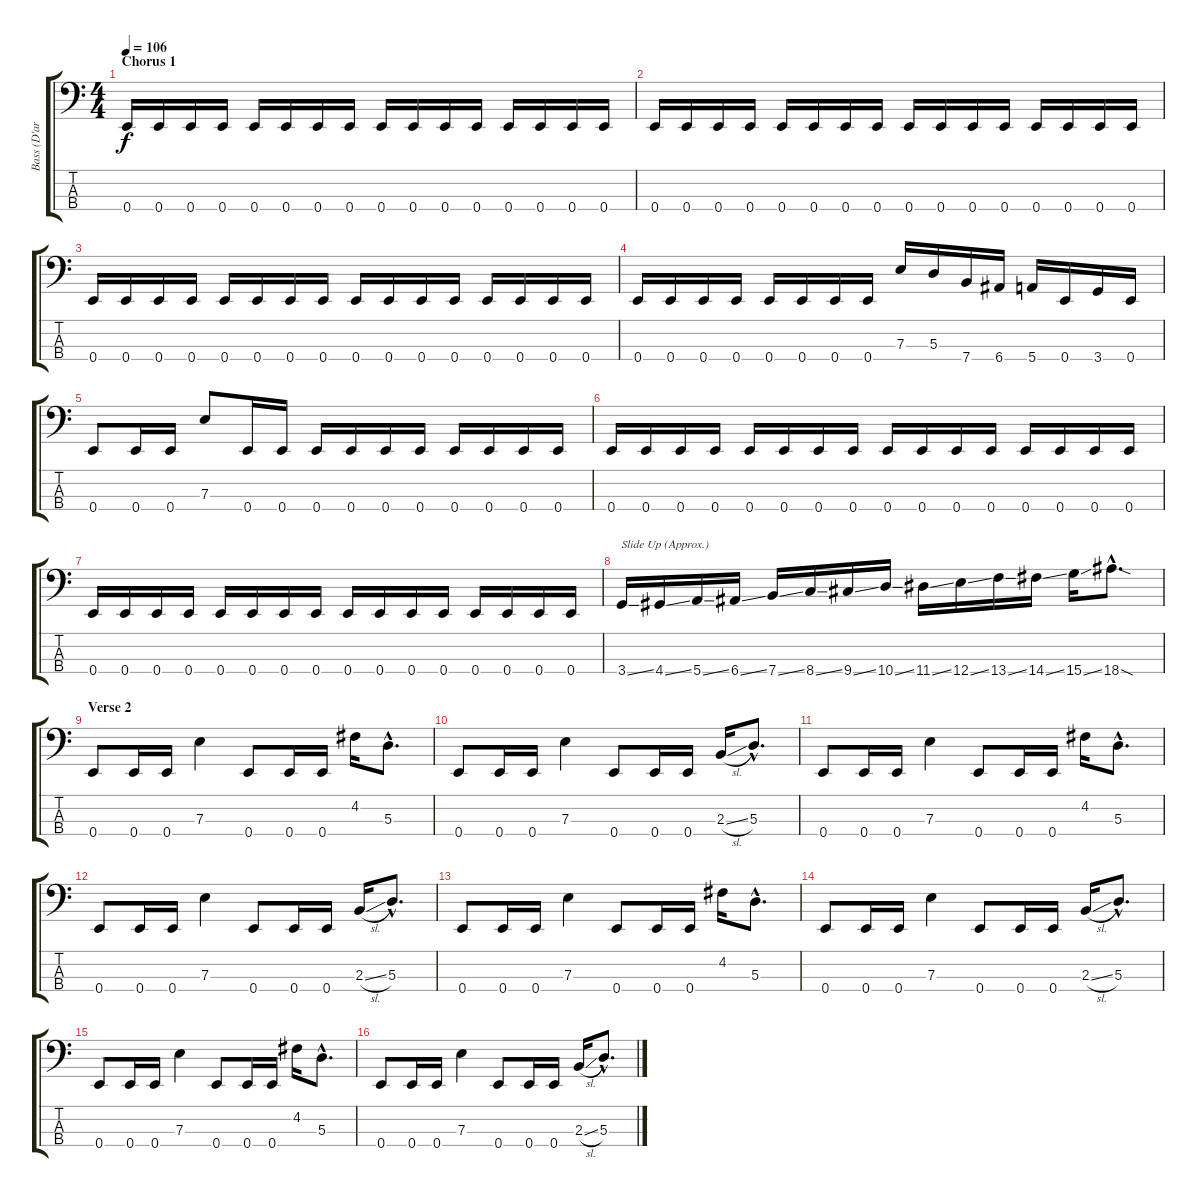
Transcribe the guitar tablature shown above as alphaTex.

\track ("Bass (D'arcy)" "Bass (D'ar") {instrument electricbasspick}
\staff {score tabs}
\tuning (G2 D2 A1 E1) {hide}
\ts (4 4)
\section ("" "Chorus 1")
\tempo 106
\clef f4
\ks c
0.4.16{dy f} 0.4.16 0.4.16 0.4.16 0.4.16 0.4.16 0.4.16 0.4.16 0.4.16 0.4.16 0.4.16 0.4.16 0.4.16 0.4.16 0.4.16 0.4.16 |
0.4.16 0.4.16 0.4.16 0.4.16 0.4.16 0.4.16 0.4.16 0.4.16 0.4.16 0.4.16 0.4.16 0.4.16 0.4.16 0.4.16 0.4.16 0.4.16 |
0.4.16 0.4.16 0.4.16 0.4.16 0.4.16 0.4.16 0.4.16 0.4.16 0.4.16 0.4.16 0.4.16 0.4.16 0.4.16 0.4.16 0.4.16 0.4.16 |
0.4.16 0.4.16 0.4.16 0.4.16 0.4.16 0.4.16 0.4.16 0.4.16 7.3.16 5.3.16 7.4.16 6.4.16 5.4.16 0.4.16 3.4.16 0.4.16 |
0.4.8 0.4.16 0.4.16 7.3.8 0.4.16 0.4.16 0.4.16 0.4.16 0.4.16 0.4.16 0.4.16 0.4.16 0.4.16 0.4.16 |
0.4.16 0.4.16 0.4.16 0.4.16 0.4.16 0.4.16 0.4.16 0.4.16 0.4.16 0.4.16 0.4.16 0.4.16 0.4.16 0.4.16 0.4.16 0.4.16 |
0.4.16 0.4.16 0.4.16 0.4.16 0.4.16 0.4.16 0.4.16 0.4.16 0.4.16 0.4.16 0.4.16 0.4.16 0.4.16 0.4.16 0.4.16 0.4.16 |
3.4{ss}.16{txt "Slide Up (Approx.)"} 4.4{ss}.16 5.4{ss}.16 6.4{ss}.16 7.4{ss}.16 8.4{ss}.16 9.4{ss}.16 10.4{ss}.16 11.4{ss}.16 12.4{ss}.16 13.4{ss}.16 14.4{ss}.16 15.4{ss}.16 18.4{sod hac}.8{d} |
\section ("" "Verse 2")
0.4.8 0.4.16 0.4.16 7.3.4 0.4.8 0.4.16 0.4.16 4.2.16 5.3{hac}.8{d} |
0.4.8 0.4.16 0.4.16 7.3.4 0.4.8 0.4.16 0.4.16 2.3{sl}.16 5.3{hac}.8{d} |
0.4.8 0.4.16 0.4.16 7.3.4 0.4.8 0.4.16 0.4.16 4.2.16 5.3{hac}.8{d} |
0.4.8 0.4.16 0.4.16 7.3.4 0.4.8 0.4.16 0.4.16 2.3{sl}.16 5.3{hac}.8{d} |
0.4.8 0.4.16 0.4.16 7.3.4 0.4.8 0.4.16 0.4.16 4.2.16 5.3{hac}.8{d} |
0.4.8 0.4.16 0.4.16 7.3.4 0.4.8 0.4.16 0.4.16 2.3{sl}.16 5.3{hac}.8{d} |
0.4.8 0.4.16 0.4.16 7.3.4 0.4.8 0.4.16 0.4.16 4.2.16 5.3{hac}.8{d} |
0.4.8 0.4.16 0.4.16 7.3.4 0.4.8 0.4.16 0.4.16 2.3{sl}.16 5.3{hac}.8{d}
